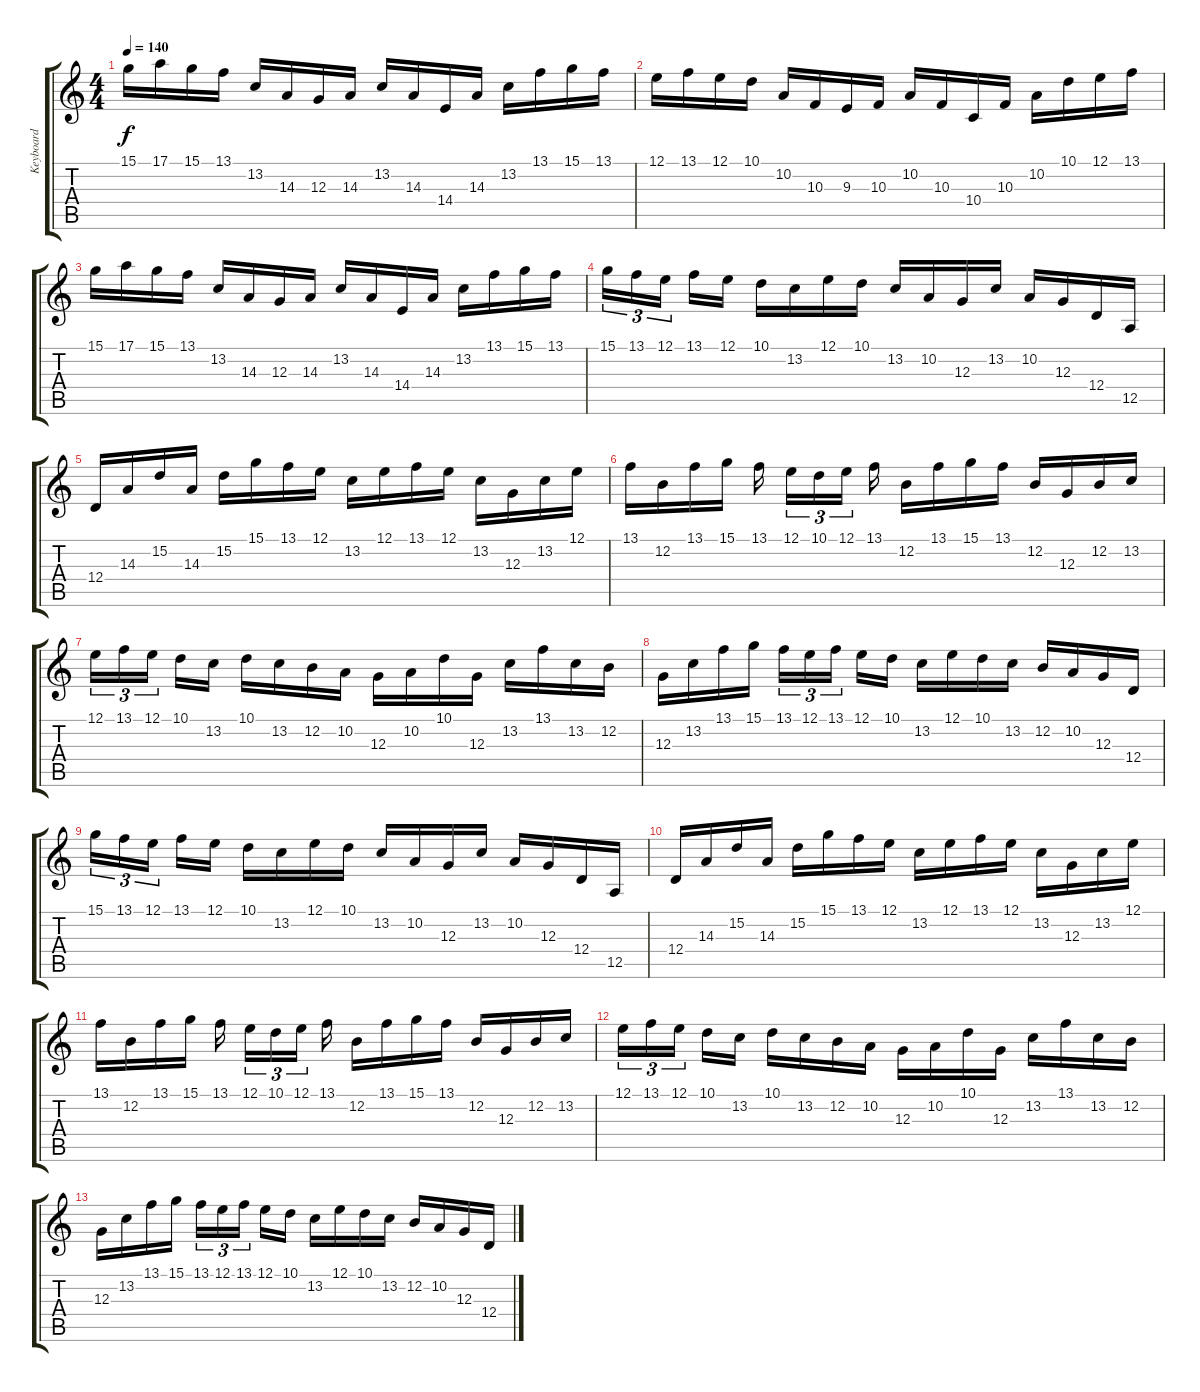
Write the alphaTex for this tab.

\track ("Keyboard" "Keyboard") {instrument acousticgrandpiano}
\staff {score tabs}
\tuning (E4 B3 G3 D3 A2 E2) {hide}
\ts (4 4)
\tempo 140
\clef g2
\ks c
15.1.16{dy f} 17.1.16 15.1.16 13.1.16 13.2.16 14.3.16 12.3.16 14.3.16 13.2.16 14.3.16 14.4.16 14.3.16 13.2.16 13.1.16 15.1.16 13.1.16 |
12.1.16 13.1.16 12.1.16 10.1.16 10.2.16 10.3.16 9.3.16 10.3.16 10.2.16 10.3.16 10.4.16 10.3.16 10.2.16 10.1.16 12.1.16 13.1.16 |
15.1.16 17.1.16 15.1.16 13.1.16 13.2.16 14.3.16 12.3.16 14.3.16 13.2.16 14.3.16 14.4.16 14.3.16 13.2.16 13.1.16 15.1.16 13.1.16 |
15.1.16{tu (3 2) volume 11} 13.1.16{tu (3 2)} 12.1.16{tu (3 2)} 13.1.16 12.1.16 10.1.16 13.2.16 12.1.16 10.1.16 13.2.16 10.2.16 12.3.16 13.2.16 10.2.16 12.3.16 12.4.16 12.5.16 |
12.4.16 14.3.16 15.2.16 14.3.16 15.2.16 15.1.16 13.1.16 12.1.16 13.2.16 12.1.16 13.1.16 12.1.16 13.2.16 12.3.16 13.2.16 12.1.16 |
13.1.16 12.2.16 13.1.16 15.1.16 13.1.16 12.1.16{tu (3 2)} 10.1.16{tu (3 2)} 12.1.16{tu (3 2)} 13.1.16 12.2.16 13.1.16 15.1.16 13.1.16 12.2.16 12.3.16 12.2.16 13.2.16 |
12.1.16{tu (3 2)} 13.1.16{tu (3 2)} 12.1.16{tu (3 2)} 10.1.16 13.2.16 10.1.16 13.2.16 12.2.16 10.2.16 12.3.16 10.2.16 10.1.16 12.3.16 13.2.16 13.1.16 13.2.16 12.2.16 |
12.3.16 13.2.16 13.1.16 15.1.16 13.1.16{tu (3 2)} 12.1.16{tu (3 2)} 13.1.16{tu (3 2)} 12.1.16 10.1.16 13.2.16 12.1.16 10.1.16 13.2.16 12.2.16 10.2.16 12.3.16 12.4.16 |
15.1.16{tu (3 2)} 13.1.16{tu (3 2)} 12.1.16{tu (3 2)} 13.1.16 12.1.16 10.1.16 13.2.16 12.1.16 10.1.16 13.2.16 10.2.16 12.3.16 13.2.16 10.2.16 12.3.16 12.4.16 12.5.16 |
12.4.16 14.3.16 15.2.16 14.3.16 15.2.16 15.1.16 13.1.16 12.1.16 13.2.16 12.1.16 13.1.16 12.1.16 13.2.16 12.3.16 13.2.16 12.1.16 |
13.1.16 12.2.16 13.1.16 15.1.16 13.1.16 12.1.16{tu (3 2)} 10.1.16{tu (3 2)} 12.1.16{tu (3 2)} 13.1.16 12.2.16 13.1.16 15.1.16 13.1.16 12.2.16 12.3.16 12.2.16 13.2.16 |
12.1.16{tu (3 2)} 13.1.16{tu (3 2)} 12.1.16{tu (3 2)} 10.1.16 13.2.16 10.1.16 13.2.16 12.2.16 10.2.16 12.3.16 10.2.16 10.1.16 12.3.16 13.2.16 13.1.16 13.2.16 12.2.16 |
12.3.16 13.2.16 13.1.16 15.1.16 13.1.16{tu (3 2)} 12.1.16{tu (3 2)} 13.1.16{tu (3 2)} 12.1.16 10.1.16 13.2.16 12.1.16 10.1.16 13.2.16 12.2.16 10.2.16 12.3.16 12.4.16
